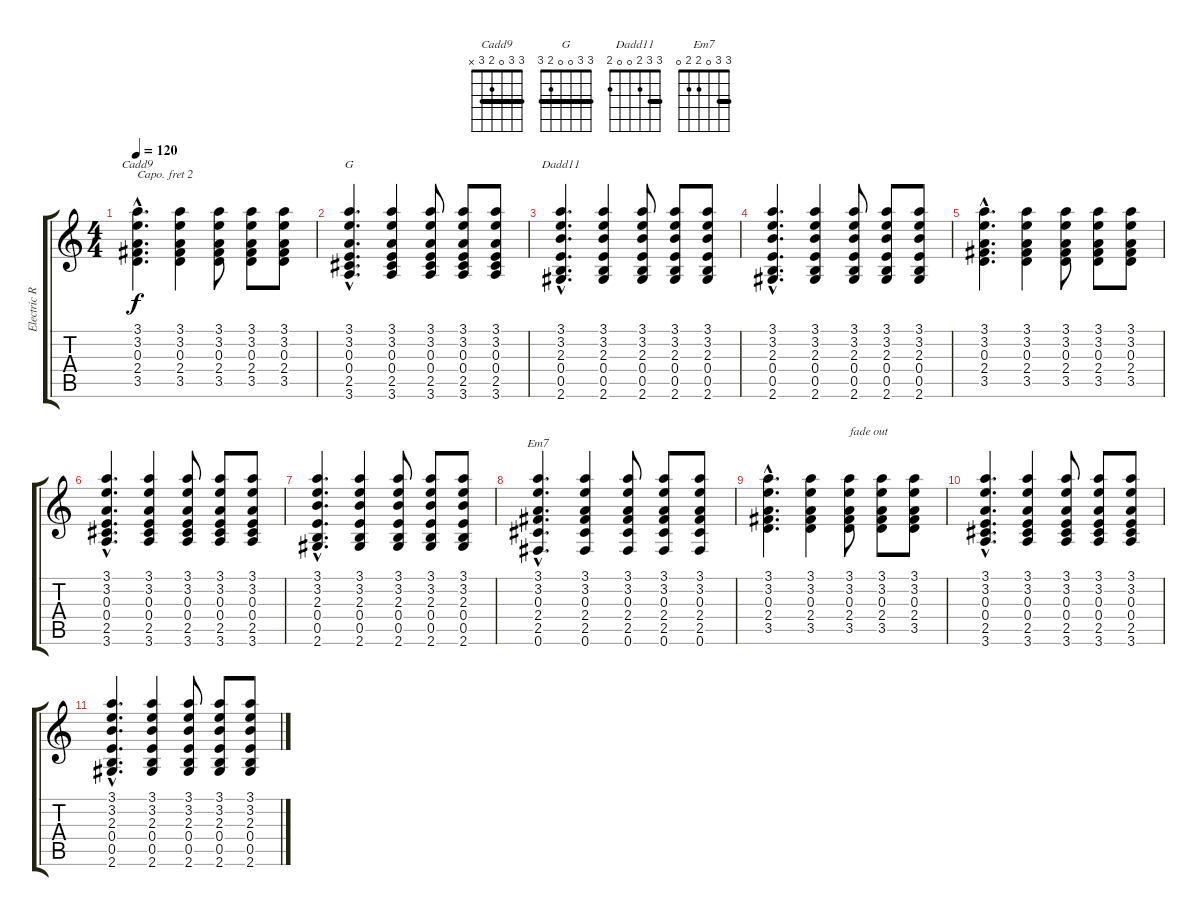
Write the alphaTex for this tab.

\track ("Electric Rhythm" "Electric R") {instrument overdrivenguitar}
\staff {score tabs}
\capo 2
\tuning (E4 B3 G3 D3 A2 E2) {hide}
\chord ("Cadd9" 3 3 0 2 3 x) {barre 3}
\chord ("G" 3 3 0 0 2 3) {barre 3}
\chord ("Dadd11" 3 3 2 0 0 2) {barre 3}
\chord ("Em7" 3 3 0 2 2 0) {barre 3}
\ts (4 4)
\tempo 120
\clef g2
\ks c
(3.1{hac} 3.2{hac} 0.3{hac} 2.4{hac} 3.5{hac}).4{d ch "Cadd9" dy f} (3.1 3.2 0.3 2.4 3.5).4 (3.1 3.2 0.3 2.4 3.5).8 (3.1 3.2 0.3 2.4 3.5).8 (3.1 3.2 0.3 2.4 3.5).8 |
(3.1{hac} 3.2{hac} 0.3{hac} 0.4{hac} 2.5{hac} 3.6{hac}).4{d ch "G"} (3.1 3.2 0.3 0.4 2.5 3.6).4 (3.1 3.2 0.3 0.4 2.5 3.6).8 (3.1 3.2 0.3 0.4 2.5 3.6).8 (3.1 3.2 0.3 0.4 2.5 3.6).8 |
(3.1{hac} 3.2{hac} 2.3{hac} 0.4{hac} 0.5{hac} 2.6{hac}).4{d ch "Dadd11"} (3.1 3.2 2.3 0.4 0.5 2.6).4 (3.1 3.2 2.3 0.4 0.5 2.6).8 (3.1 3.2 2.3 0.4 0.5 2.6).8 (3.1 3.2 2.3 0.4 0.5 2.6).8 |
(3.1{hac} 3.2{hac} 2.3{hac} 0.4{hac} 0.5{hac} 2.6{hac}).4{d} (3.1 3.2 2.3 0.4 0.5 2.6).4 (3.1 3.2 2.3 0.4 0.5 2.6).8 (3.1 3.2 2.3 0.4 0.5 2.6).8 (3.1 3.2 2.3 0.4 0.5 2.6).8 |
(3.1{hac} 3.2{hac} 0.3{hac} 2.4{hac} 3.5{hac}).4{d} (3.1 3.2 0.3 2.4 3.5).4 (3.1 3.2 0.3 2.4 3.5).8 (3.1 3.2 0.3 2.4 3.5).8 (3.1 3.2 0.3 2.4 3.5).8 |
(3.1{hac} 3.2{hac} 0.3{hac} 0.4{hac} 2.5{hac} 3.6{hac}).4{d} (3.1 3.2 0.3 0.4 2.5 3.6).4 (3.1 3.2 0.3 0.4 2.5 3.6).8 (3.1 3.2 0.3 0.4 2.5 3.6).8 (3.1 3.2 0.3 0.4 2.5 3.6).8 |
(3.1{hac} 3.2{hac} 2.3{hac} 0.4{hac} 0.5{hac} 2.6{hac}).4{d} (3.1 3.2 2.3 0.4 0.5 2.6).4 (3.1 3.2 2.3 0.4 0.5 2.6).8 (3.1 3.2 2.3 0.4 0.5 2.6).8 (3.1 3.2 2.3 0.4 0.5 2.6).8 |
(3.1{hac} 3.2{hac} 0.3{hac} 2.4{hac} 2.5{hac} 0.6{hac}).4{d ch "Em7"} (3.1 3.2 0.3 2.4 2.5 0.6).4 (3.1 3.2 0.3 2.4 2.5 0.6).8 (3.1 3.2 0.3 2.4 2.5 0.6).8 (3.1 3.2 0.3 2.4 2.5 0.6).8 |
(3.1{hac} 3.2{hac} 0.3{hac} 2.4{hac} 3.5{hac}).4{d} (3.1 3.2 0.3 2.4 3.5).4 (3.1 3.2 0.3 2.4 3.5).8{txt "fade out"} (3.1 3.2 0.3 2.4 3.5).8 (3.1 3.2 0.3 2.4 3.5).8 |
(3.1{hac} 3.2{hac} 0.3{hac} 0.4{hac} 2.5{hac} 3.6{hac}).4{d} (3.1 3.2 0.3 0.4 2.5 3.6).4 (3.1 3.2 0.3 0.4 2.5 3.6).8 (3.1 3.2 0.3 0.4 2.5 3.6).8 (3.1 3.2 0.3 0.4 2.5 3.6).8 |
(3.1{hac} 3.2{hac} 2.3{hac} 0.4{hac} 0.5{hac} 2.6{hac}).4{d} (3.1 3.2 2.3 0.4 0.5 2.6).4 (3.1 3.2 2.3 0.4 0.5 2.6).8 (3.1 3.2 2.3 0.4 0.5 2.6).8 (3.1 3.2 2.3 0.4 0.5 2.6).8
